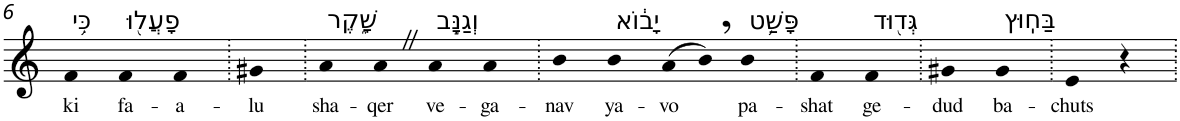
**kern	**text
*part1	*part1
*staff1	*staff1
*I"Piano	*
*I'Pno	*
!!LO:PB:g=z
*clefG2	*
*k[]	*
=6	=6
!LO:TX:a:t=כִּ֥י	!
!	!LO:LY:b
4f	ki
!LO:TX:a:t=פָעֲל֖וּ	!
!	!LO:LY:b
4f	fa-
!	!LO:LY:b
4f	-a-
=7.	=7.
!	!LO:LY:b
4g#X	-lu
=8.	=8.
!LO:TX:a:t=שָׁ֑קֶר	!
!	!LO:LY:b
4a	sha-
!	!LO:LY:b
4aZ	-qer
!LO:TX:a:t=וְגַנָּ֣ב	!
!	!LO:LY:b
4a	ve-
!	!LO:LY:b
4a	-ga-
=9.	=9.
!	!LO:LY:b
4b	-nav
!LO:TX:a:t=יָב֔וֹא	!
!	!LO:LY:b
4b	ya-
!	!LO:LY:b
(>8a	-vo
8b,)	.
!LO:TX:a:t=פָּשַׁ֥ט	!
!	!LO:LY:b
4b	pa-
=10.	=10.
!	!LO:LY:b
4f	-shat
!LO:TX:a:t=גְּד֖וּד	!
!	!LO:LY:b
4f	ge-
=11.	=11.
!	!LO:LY:b
4g#X	-dud
!LO:TX:a:t=בַּחֽוּץ	!
!	!LO:LY:b
4g#	ba-
=12.	=12.
!	!LO:LY:b
4e	-chuts
4r	.
=.	=.
*-	*-
